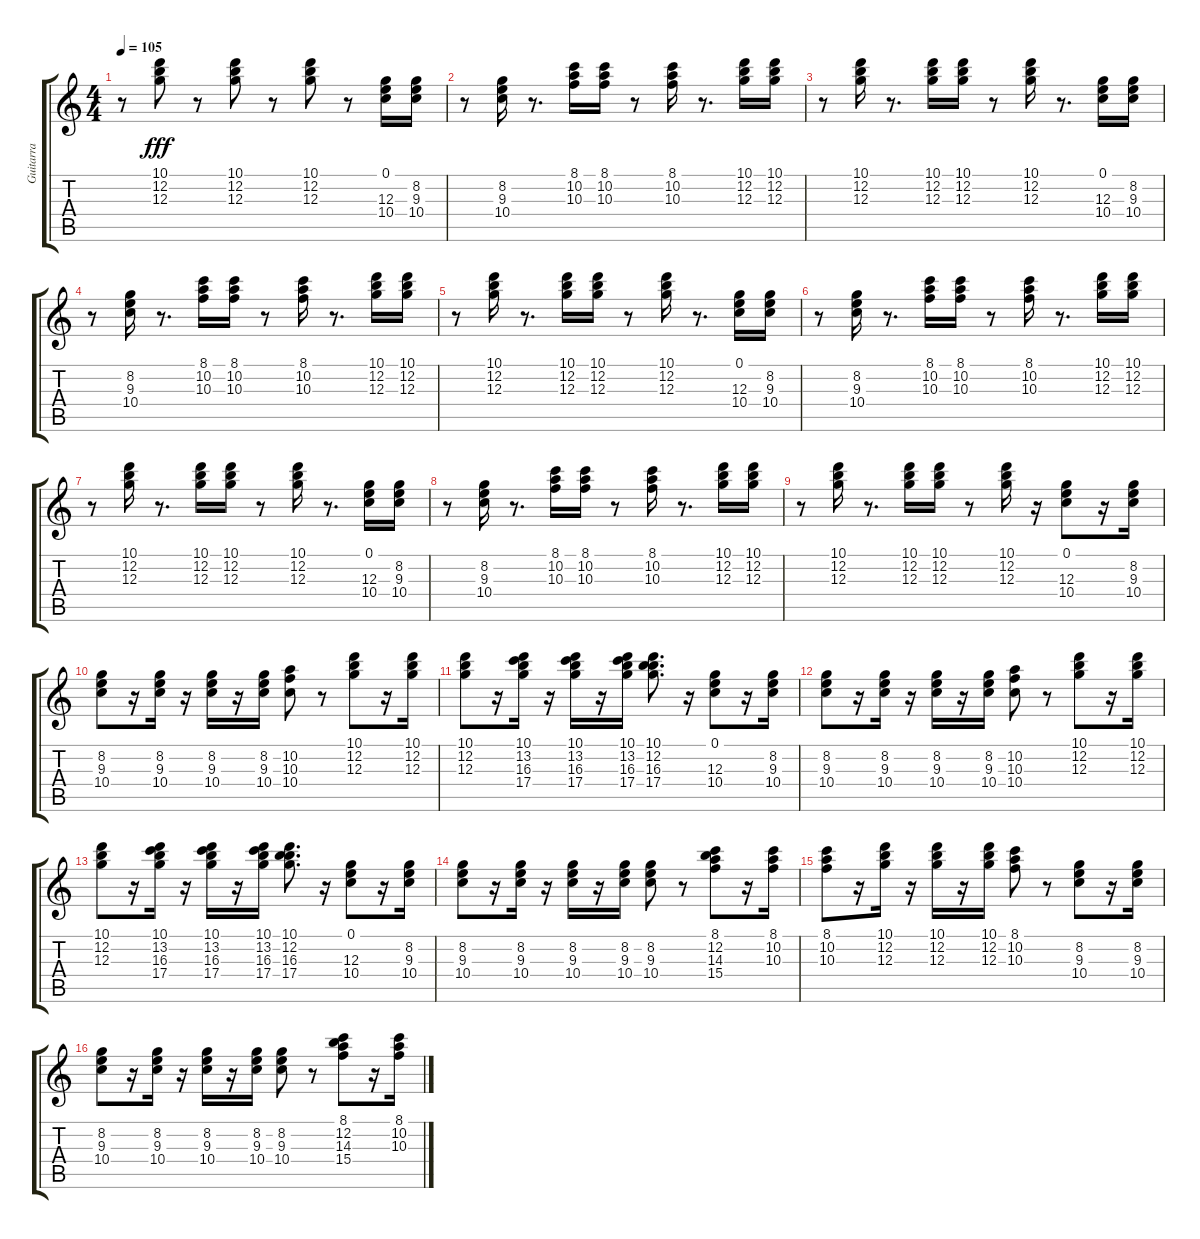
\track ("Guitarra " "Guitarra ") {instrument acousticguitarsteel}
\staff {score tabs}
\tuning (E4 B3 G3 D3 A2 E2) {hide}
\ts (4 4)
\tempo 105
\clef g2
\ks c
r.8{dy fff} (10.1 12.2 12.3).8 r.8 (10.1 12.2 12.3).8 r.8 (10.1 12.2 12.3).8 r.8 (0.1 12.3 10.4).16 (8.2 9.3 10.4).16 |
r.8 (8.2 9.3 10.4).16 r.8{d} (8.1 10.2 10.3).16 (8.1 10.2 10.3).16 r.8 (8.1 10.2 10.3).16 r.8{d} (10.1 12.2 12.3).16 (10.1 12.2 12.3).16 |
r.8 (10.1 12.2 12.3).16 r.8{d} (10.1 12.2 12.3).16 (10.1 12.2 12.3).16 r.8 (10.1 12.2 12.3).16 r.8{d} (0.1 12.3 10.4).16 (8.2 9.3 10.4).16 |
r.8 (8.2 9.3 10.4).16 r.8{d} (8.1 10.2 10.3).16 (8.1 10.2 10.3).16 r.8 (8.1 10.2 10.3).16 r.8{d} (10.1 12.2 12.3).16 (10.1 12.2 12.3).16 |
r.8 (10.1 12.2 12.3).16 r.8{d} (10.1 12.2 12.3).16 (10.1 12.2 12.3).16 r.8 (10.1 12.2 12.3).16 r.8{d} (0.1 12.3 10.4).16 (8.2 9.3 10.4).16 |
r.8 (8.2 9.3 10.4).16 r.8{d} (8.1 10.2 10.3).16 (8.1 10.2 10.3).16 r.8 (8.1 10.2 10.3).16 r.8{d} (10.1 12.2 12.3).16 (10.1 12.2 12.3).16 |
r.8 (10.1 12.2 12.3).16 r.8{d} (10.1 12.2 12.3).16 (10.1 12.2 12.3).16 r.8 (10.1 12.2 12.3).16 r.8{d} (0.1 12.3 10.4).16 (8.2 9.3 10.4).16 |
r.8 (8.2 9.3 10.4).16 r.8{d} (8.1 10.2 10.3).16 (8.1 10.2 10.3).16 r.8 (8.1 10.2 10.3).16 r.8{d} (10.1 12.2 12.3).16 (10.1 12.2 12.3).16 |
r.8 (10.1 12.2 12.3).16 r.8{d} (10.1 12.2 12.3).16 (10.1 12.2 12.3).16 r.8 (10.1 12.2 12.3).16 r.16 (0.1 12.3 10.4).8 r.16 (8.2 9.3 10.4).16 |
(8.2 9.3 10.4).8 r.16 (8.2 9.3 10.4).16 r.16 (8.2 9.3 10.4).16 r.16 (8.2 9.3 10.4).16 (10.2 10.3 10.4).8 r.8 (10.1 12.2 12.3).8 r.16 (10.1 12.2 12.3).16 |
(10.1 12.2 12.3).8 r.16 (10.1 13.2 16.3 17.4).16 r.16 (10.1 13.2 16.3 17.4).16 r.16 (10.1 13.2 16.3 17.4).16 (10.1 12.2 16.3 17.4).8{d} r.16 (0.1 12.3 10.4).8 r.16 (8.2 9.3 10.4).16 |
(8.2 9.3 10.4).8 r.16 (8.2 9.3 10.4).16 r.16 (8.2 9.3 10.4).16 r.16 (8.2 9.3 10.4).16 (10.2 10.3 10.4).8 r.8 (10.1 12.2 12.3).8 r.16 (10.1 12.2 12.3).16 |
(10.1 12.2 12.3).8 r.16 (10.1 13.2 16.3 17.4).16 r.16 (10.1 13.2 16.3 17.4).16 r.16 (10.1 13.2 16.3 17.4).16 (10.1 12.2 16.3 17.4).8{d} r.16 (0.1 12.3 10.4).8 r.16 (8.2 9.3 10.4).16 |
(8.2 9.3 10.4).8 r.16 (8.2 9.3 10.4).16 r.16 (8.2 9.3 10.4).16 r.16 (8.2 9.3 10.4).16 (8.2 9.3 10.4).8 r.8 (8.1 12.2 14.3 15.4).8 r.16 (8.1 10.2 10.3).16 |
(8.1 10.2 10.3).8 r.16 (10.1 12.2 12.3).16 r.16 (10.1 12.2 12.3).16 r.16 (10.1 12.2 12.3).16 (8.1 10.2 10.3).8 r.8 (8.2 9.3 10.4).8 r.16 (8.2 9.3 10.4).16 |
(8.2 9.3 10.4).8 r.16 (8.2 9.3 10.4).16 r.16 (8.2 9.3 10.4).16 r.16 (8.2 9.3 10.4).16 (8.2 9.3 10.4).8 r.8 (8.1 12.2 14.3 15.4).8 r.16 (8.1 10.2 10.3).16
